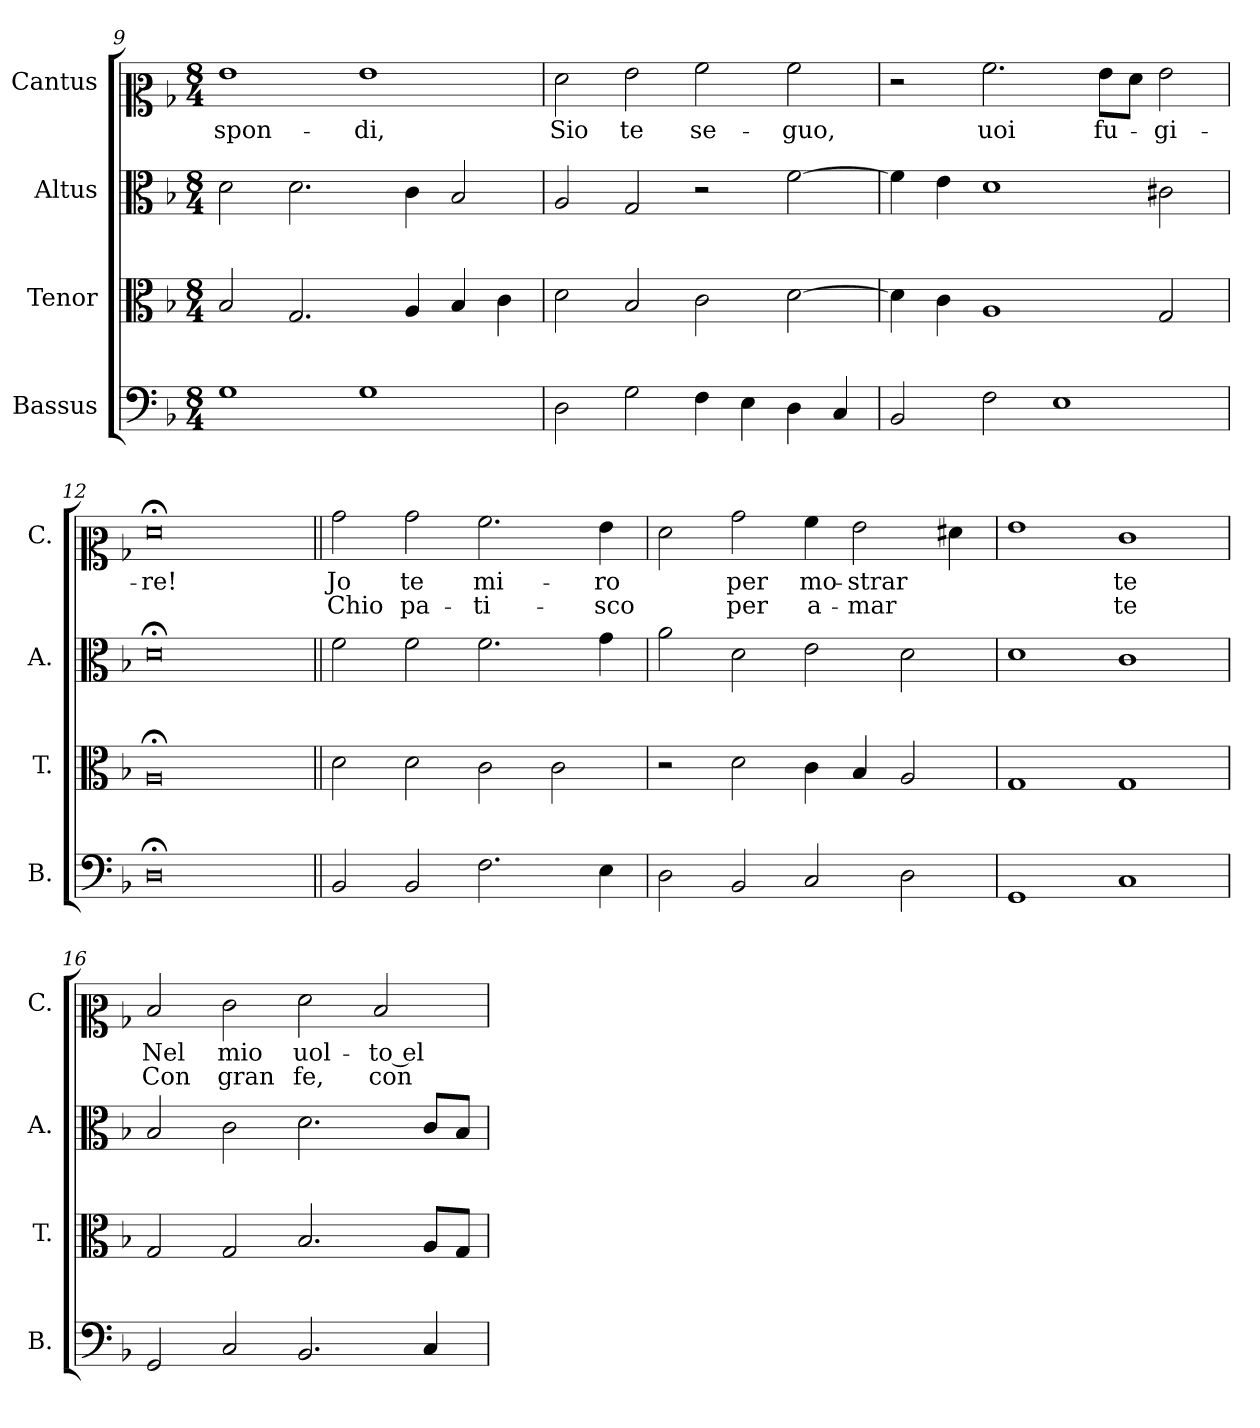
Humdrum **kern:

**kern	**kern	**kern	**kern	**text	**text
*part4	*part3	*part2	*part1	*part1	*part1
*staff4	*staff3	*staff2	*staff1	*staff1	*staff1
*I"Bassus	*I"Tenor	*I"Altus	*I"Cantus	*	*
*I'B.	*I'T.	*I'A.	*I'C.	*	*
*clefF4	*clefC3	*clefC3	*clefC2	*	*
*k[b-]	*k[b-]	*k[b-]	*k[b-]	*	*
*M8/4	*M8/4	*M8/4	*M8/4	*	*
=9	=9	=9	=9	=9	=9
!	!	!	!	!LO:LY:b	!
1G	2B-/	2d\	1g	-spon-	.
.	2.G/	2.d\	.	.	.
!	!	!	!	!LO:LY:b	!
1G	.	.	1g	-di,	.
.	4A/	4c\	.	.	.
.	4B-/	2B-/	.	.	.
.	4c\	.	.	.	.
=10	=10	=10	=10	=10	=10
!	!	!	!	!LO:LY:b	!
2D\	2d\	2A/	2f\	Sio	.
!	!	!	!	!LO:LY:b	!
2G\	2B-/	2G/	2g\	te	.
!	!	!	!	!LO:LY:b	!
4F\	2c\	2r	2a\	se-	.
4E\	.	.	.	.	.
!	!	!	!	!LO:LY:b	!
4D\	[2d\	[2f\	2a\	-guo,	.
4C/	.	.	.	.	.
!!LO:LB:g=z
=11	=11	=11	=11	=11	=11
2BB-/	4d\]	4f\]	2r	.	.
.	4c\	4e\	.	.	.
!	!	!	!	!LO:LY:b	!
2F\	1A	1d	2.a\	uoi	.
1E	.	.	.	.	.
!	!	!	!	!LO:LY:b	!
.	.	.	8g\L	fu-	.
.	.	.	8f\J	.	.
!	!	!	!	!LO:LY:b	!
.	2G/	2c#X\	2g\	-gi-	.
=12	=12	=12	=12	=12	=12
!	!	!	!	!LO:LY:b	!
0D;<	0A;<	0d;<	0f;<	-re!	.
=13||	=13||	=13||	=13||	=13||	=13||
!	!	!	!	!LO:LY:b	!LO:LY:b
2BB-/	2d\	2f\	2b-\	Jo	Chio
!	!	!	!	!LO:LY:b	!LO:LY:b
2BB-/	2d\	2f\	2b-\	te	pa-
!	!	!	!	!LO:LY:b	!LO:LY:b
2.F\	2c\	2.f\	2.a\	mi-	-ti-
.	2c\	.	.	.	.
!	!	!	!	!LO:LY:b	!LO:LY:b
4E\	.	4g\	4g\	-ro	-sco
=14	=14	=14	=14	=14	=14
2D\	2r	2a\	2f\	.	.
!	!	!	!	!LO:LY:b	!LO:LY:b
2BB-/	2d\	2d\	2b-\	per	per
!	!	!	!	!LO:LY:b	!LO:LY:b
2C/	4c\	2e\	4a\	mo-	a-
!	!	!	!	!LO:LY:b	!LO:LY:b
.	4B-/	.	2g\	-strar	-mar
2D\	2A/	2d\	.	.	.
.	.	.	4f#X\	.	.
=15	=15	=15	=15	=15	=15
1GG	1G	1d	1g	.	.
!	!	!	!	!LO:LY:b	!LO:LY:b
1C	1G	1c	1e	te	te
!!LO:PB:g=z
=16	=16	=16	=16	=16	=16
!	!	!	!	!LO:LY:b	!LO:LY:b
2GG/	2G/	2B-/	2d/	Nel	Con
!	!	!	!	!LO:LY:b	!LO:LY:b
2C/	2G/	2c\	2e\	mio	gran
!	!	!	!	!LO:LY:b	!LO:LY:b
2.BB-/	2.B-/	2.d\	2f\	uol-	fe,
!	!	!	!	!LO:LY:b	!LO:LY:b
.	.	.	2d/	-to el	con
4C/	8A/L	8c/L	.	.	.
.	8G/J	8B-/J	.	.	.
=	=	=	=	=	=
*-	*-	*-	*-	*-	*-
